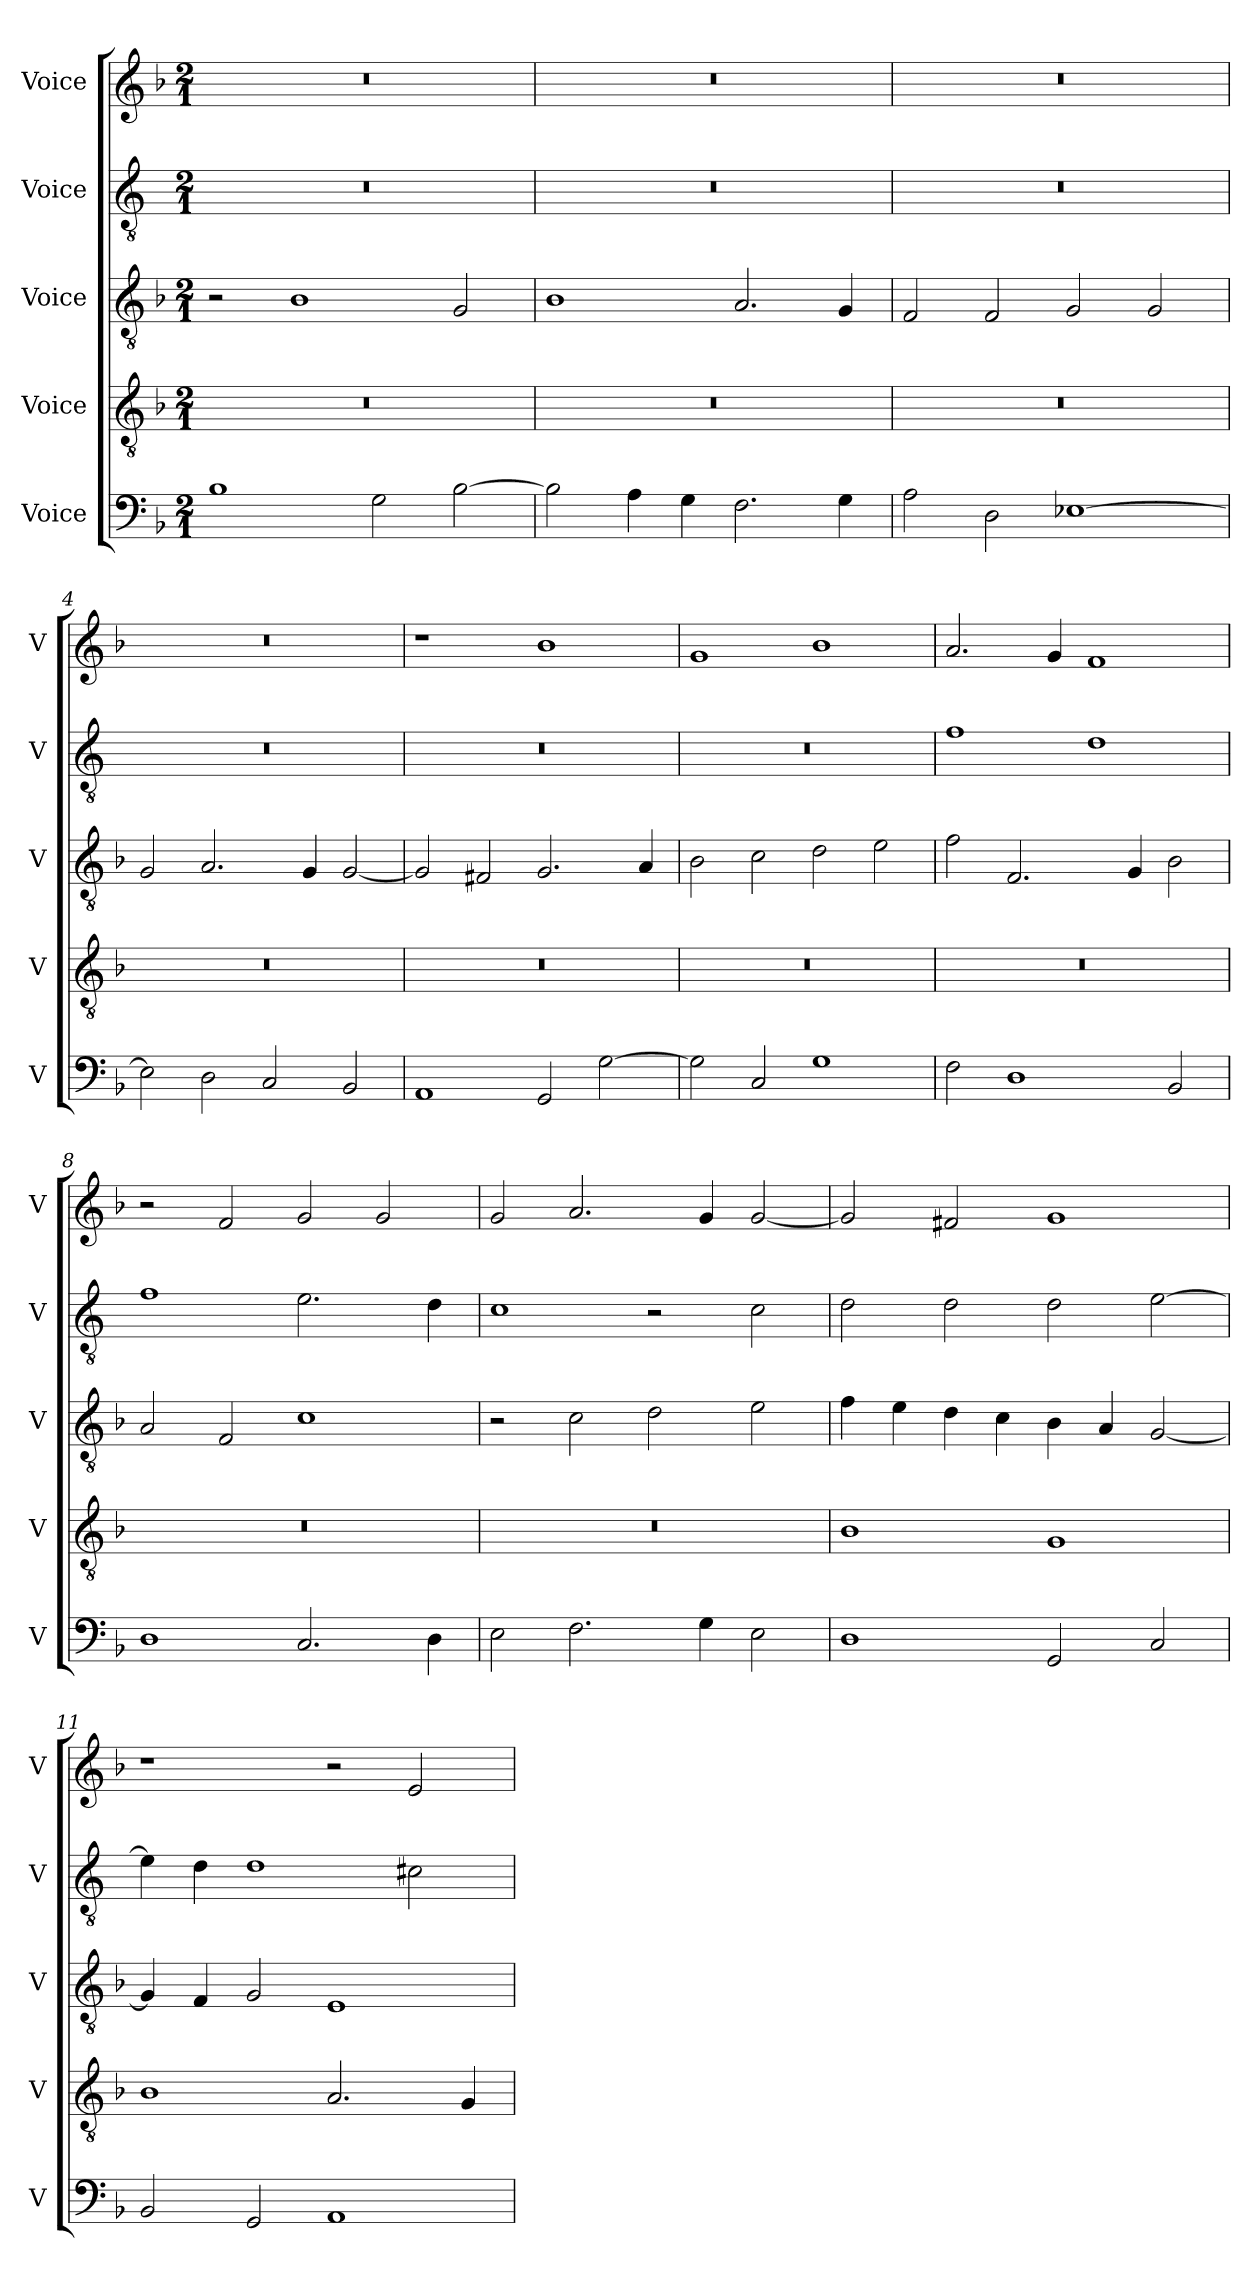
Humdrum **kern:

**kern	**kern	**kern	**kern	**kern
*part5	*part4	*part3	*part2	*part1
*staff5	*staff4	*staff3	*staff2	*staff1
*I"Voice	*I"Voice	*I"Voice	*I"Voice	*I"Voice
*I'V	*I'V	*I'V	*I'V	*I'V
*clefF4	*clefGv2	*clefGv2	*clefGv2	*clefG2
*k[b-]	*k[b-]	*k[b-]	*k[]	*k[b-]
*M2/1	*M2/1	*M2/1	*M2/1	*M2/1
=1	=1	=1	=1	=1
1B-	0r	2r	0r	0r
.	.	1B-	.	.
2G\	.	.	.	.
[2B-\	.	2G/	.	.
=2	=2	=2	=2	=2
2B-\]	0r	1B-	0r	0r
4A\	.	.	.	.
4G\	.	.	.	.
2.F\	.	2.A/	.	.
4G\	.	4G/	.	.
=3	=3	=3	=3	=3
2A\	0r	2F/	0r	0r
2D\	.	2F/	.	.
[1E-X	.	2G/	.	.
.	.	2G/	.	.
!!LO:LB:g=z
=4	=4	=4	=4	=4
2E-\]	0r	2G/	0r	0r
2D\	.	2.A/	.	.
2C/	.	.	.	.
.	.	4G/	.	.
2BB-/	.	[2G/	.	.
=5	=5	=5	=5	=5
1AA	0r	2G/]	0r	1r
.	.	2F#X/	.	.
2GG/	.	2.G/	.	1b-
[2G\	.	.	.	.
.	.	4A/	.	.
=6	=6	=6	=6	=6
2G\]	0r	2B-\	0r	1g
2C/	.	2c\	.	.
1G	.	2d\	.	1b-
.	.	2e\	.	.
=7	=7	=7	=7	=7
2F\	0r	2f\	1f	2.a/
1D	.	2.F/	.	.
.	.	.	.	4g/
.	.	.	1d	1f
.	.	4G/	.	.
2BB-/	.	2B-\	.	.
!!LO:LB:g=z
=8	=8	=8	=8	=8
1D	0r	2A/	1f	2r
.	.	2F/	.	2f/
2.C/	.	1c	2.e\	2g/
.	.	.	.	2g/
4D\	.	.	4d\	.
=9	=9	=9	=9	=9
2E\	0r	2r	1c	2g/
2.F\	.	2c\	.	2.a/
.	.	2d\	2r	.
4G\	.	.	.	4g/
2E\	.	2e\	2c\	[2g/
=10	=10	=10	=10	=10
1D	1B-	4f\	2d\	2g/]
.	.	4e\	.	.
.	.	4d\	2d\	2f#X/
.	.	4c\	.	.
2GG/	1G	4B-\	2d\	1g
.	.	4A/	.	.
2C/	.	[2G/	[2e\	.
!!LO:PB:g=z
=11	=11	=11	=11	=11
2BB-/	1B-	4G/]	4e\]	1r
.	.	4F/	4d\	.
2GG/	.	2G/	1d	.
1AA	2.A/	1E	.	2r
.	.	.	2c#X\	2e/
.	4G/	.	.	.
=	=	=	=	=
*-	*-	*-	*-	*-
